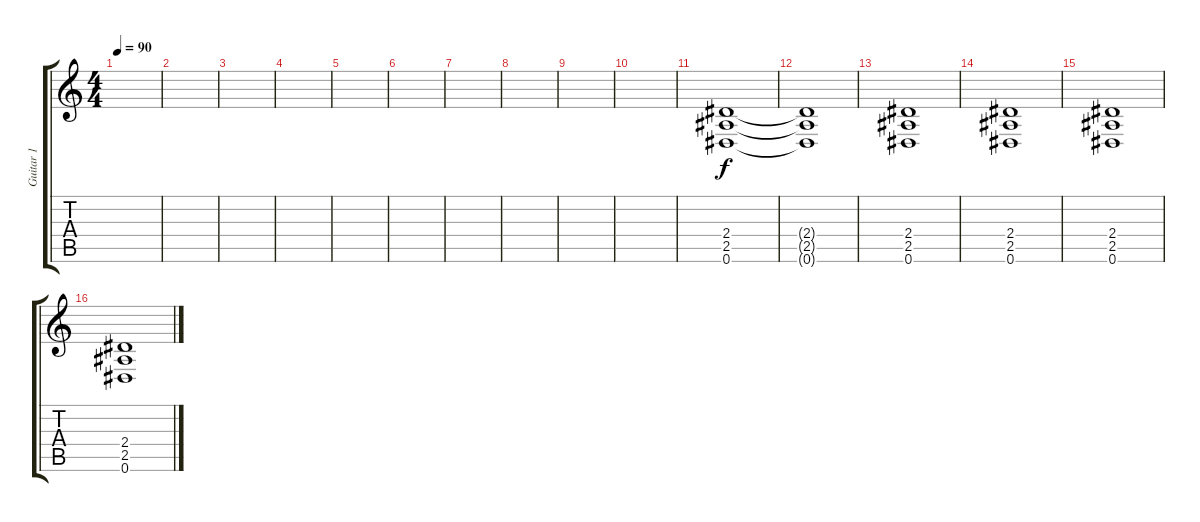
\track ("Guitar 1" "Guitar 1") {instrument distortionguitar}
\staff {score tabs}
\tuning (Eb4 Bb3 Gb3 Db3 Ab2 Eb2) {hide}
\ts (4 4)
\tempo 90
\clef g2
\ks c
|
|
|
|
|
|
|
|
|
|
(2.4 2.5 0.6).1 |
(2.4{t} 2.5{t} 0.6{t}).1 |
(2.4 2.5 0.6).1 |
(2.4 2.5 0.6).1 |
(2.4 2.5 0.6).1 |
(2.4 2.5 0.6).1
